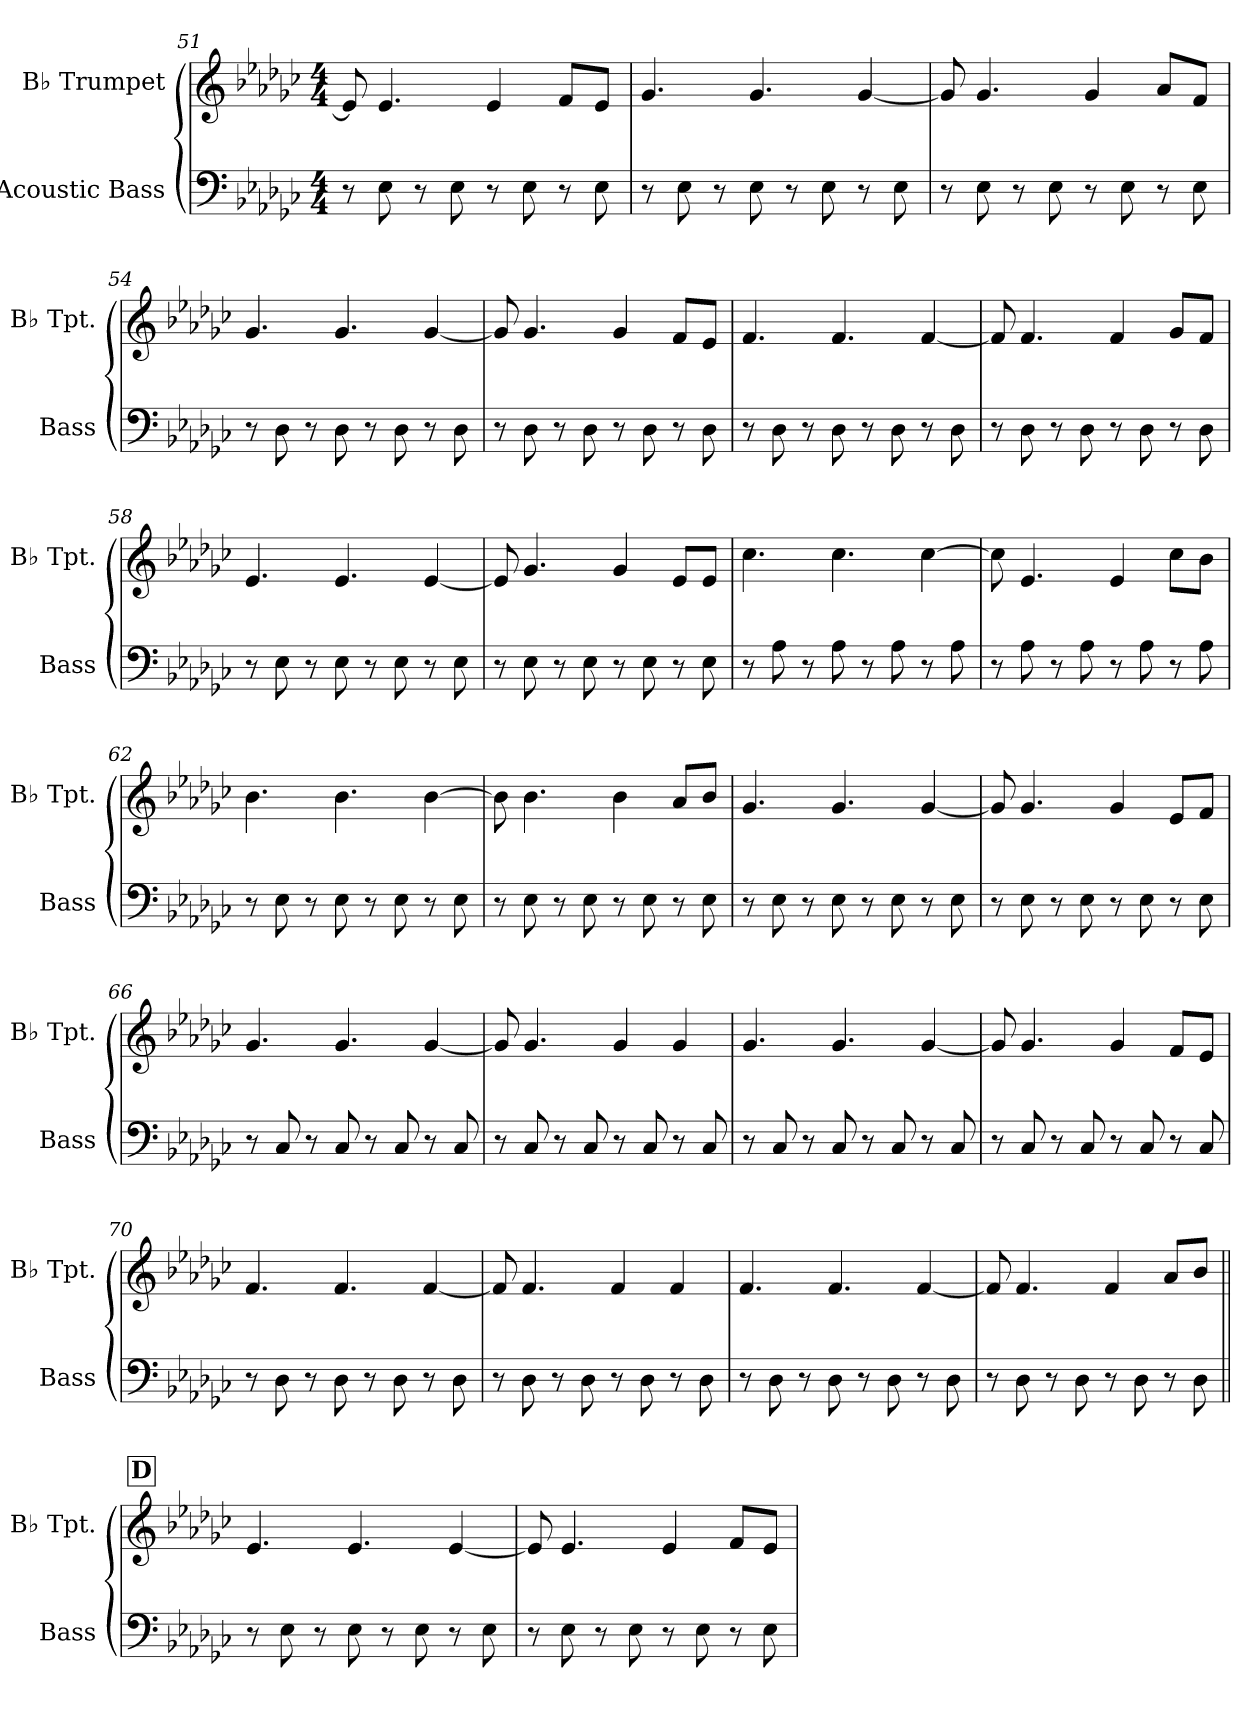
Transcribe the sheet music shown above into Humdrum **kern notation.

**kern	**kern
*part2	*part1
*staff2	*staff1
*I"Acoustic Bass	*I"B♭ Trumpet
*I'Bass	*I'B♭ Tpt.
*clefF4	*clefG2
*ITrd7c12	*
*k[b-e-a-d-g-c-]	*k[b-e-a-d-g-c-]
*M4/4	*M4/4
=51	=51
8r	8e-]
8EE-	4.e-
8r	.
8EE-	.
8r	4e-
8EE-	.
8r	8fL
8EE-	8e-J
=52	=52
8r	4.g-
8EE-	.
8r	.
8EE-	4.g-
8r	.
8EE-	.
8r	[4g-
8EE-	.
=53	=53
8r	8g-]
8EE-	4.g-
8r	.
8EE-	.
8r	4g-
8EE-	.
8r	8a-L
8EE-	8fJ
=54	=54
8r	4.g-
8DD-	.
8r	.
8DD-	4.g-
8r	.
8DD-	.
8r	[4g-
8DD-	.
=55	=55
8r	8g-]
8DD-	4.g-
8r	.
8DD-	.
8r	4g-
8DD-	.
8r	8fL
8DD-	8e-J
=56	=56
8r	4.f
8DD-	.
8r	.
8DD-	4.f
8r	.
8DD-	.
8r	[4f
8DD-	.
=57	=57
8r	8f]
8DD-	4.f
8r	.
8DD-	.
8r	4f
8DD-	.
8r	8g-L
8DD-	8fJ
=58	=58
8r	4.e-
8EE-	.
8r	.
8EE-	4.e-
8r	.
8EE-	.
8r	[4e-
8EE-	.
=59	=59
8r	8e-]
8EE-	4.g-
8r	.
8EE-	.
8r	4g-
8EE-	.
8r	8e-L
8EE-	8e-J
=60	=60
8r	4.cc-
8AA-	.
8r	.
8AA-	4.cc-
8r	.
8AA-	.
8r	[4cc-
8AA-	.
=61	=61
8r	8cc-]
8AA-	4.e-
8r	.
8AA-	.
8r	4e-
8AA-	.
8r	8cc-L
8AA-	8b-J
=62	=62
8r	4.b-
8EE-	.
8r	.
8EE-	4.b-
8r	.
8EE-	.
8r	[4b-
8EE-	.
=63	=63
8r	8b-]
8EE-	4.b-
8r	.
8EE-	.
8r	4b-
8EE-	.
8r	8a-L
8EE-	8b-J
=64	=64
8r	4.g-
8EE-	.
8r	.
8EE-	4.g-
8r	.
8EE-	.
8r	[4g-
8EE-	.
=65	=65
8r	8g-]
8EE-	4.g-
8r	.
8EE-	.
8r	4g-
8EE-	.
8r	8e-L
8EE-	8fJ
=66	=66
8r	4.g-
8CC-	.
8r	.
8CC-	4.g-
8r	.
8CC-	.
8r	[4g-
8CC-	.
=67	=67
8r	8g-]
8CC-	4.g-
8r	.
8CC-	.
8r	4g-
8CC-	.
8r	4g-
8CC-	.
=68	=68
8r	4.g-
8CC-	.
8r	.
8CC-	4.g-
8r	.
8CC-	.
8r	[4g-
8CC-	.
=69	=69
8r	8g-]
8CC-	4.g-
8r	.
8CC-	.
8r	4g-
8CC-	.
8r	8fL
8CC-	8e-J
=70	=70
8r	4.f
8DD-	.
8r	.
8DD-	4.f
8r	.
8DD-	.
8r	[4f
8DD-	.
=71	=71
8r	8f]
8DD-	4.f
8r	.
8DD-	.
8r	4f
8DD-	.
8r	4f
8DD-	.
=72	=72
8r	4.f
8DD-	.
8r	.
8DD-	4.f
8r	.
8DD-	.
8r	[4f
8DD-	.
=73	=73
8r	8f]
8DD-	4.f
8r	.
8DD-	.
8r	4f
8DD-	.
8r	8a-L
8DD-	8b-J
!!LO:REH:place=s1:a:B:fs=14:t=D
=74||	=74||
8r	4.e-
8EE-	.
8r	.
8EE-	4.e-
8r	.
8EE-	.
8r	[4e-
8EE-	.
=75	=75
8r	8e-]
8EE-	4.e-
8r	.
8EE-	.
8r	4e-
8EE-	.
8r	8fL
8EE-	8e-J
=	=
*-	*-
